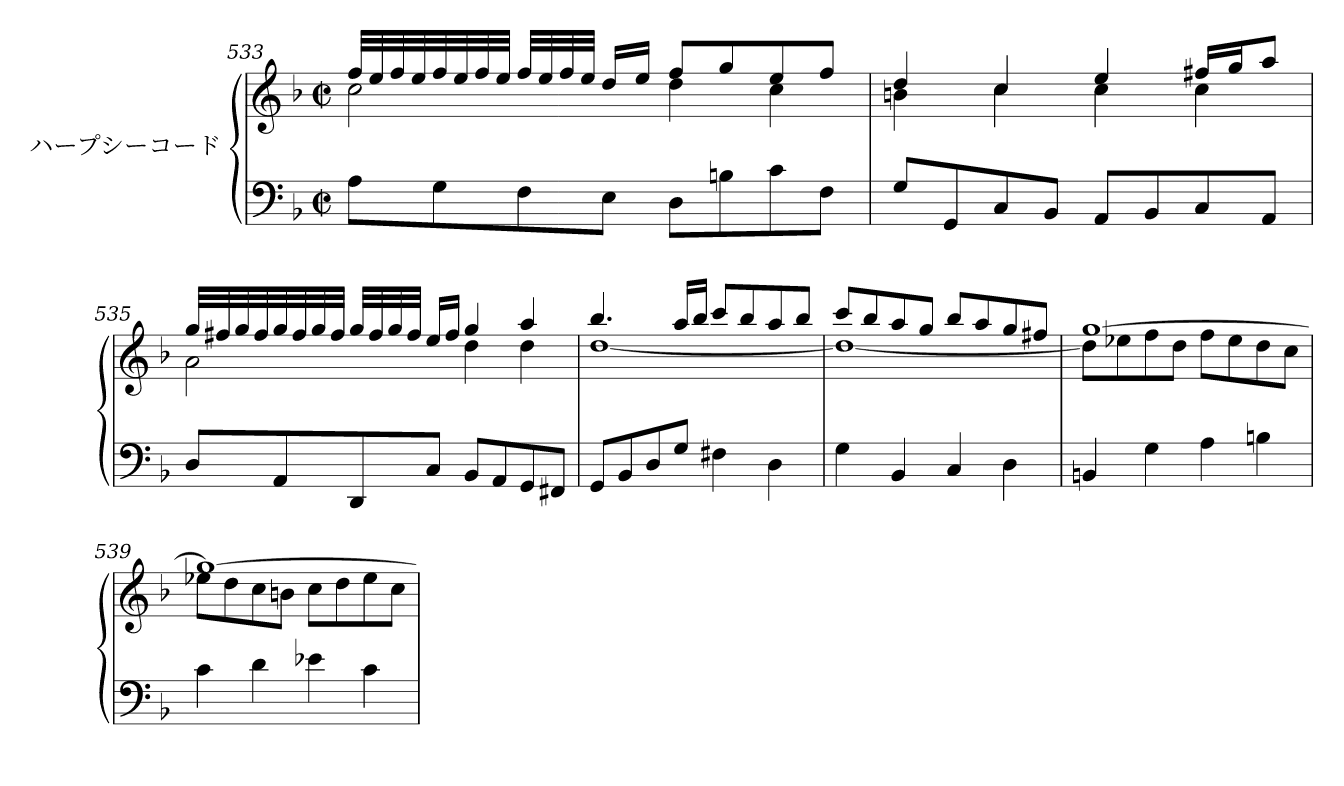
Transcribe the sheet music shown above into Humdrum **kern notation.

**kern	**kern
*part1	*part1
*staff2	*staff1
*I"ハープシーコード	*
*clefF4	*clefG2
*k[b-]	*k[b-]
*M2/2	*M2/2
*met(c|)	*met(c|)
=533	=533
*	*^
8A\L	32ff/LLL	2cc\
.	32ee/	.
.	32ff/	.
.	32ee/	.
8G\	32ff/	.
.	32ee/	.
.	32ff/	.
.	32ee/JJJ	.
8F\	32ff/LLL	.
.	32ee/	.
.	32ff/	.
.	32ee/JJJ	.
8E\J	16dd/LL	.
.	16ee/JJ	.
8D\L	8ff/L	4dd\
8Bn\	8gg/	.
8c\	8ee/	4cc\
8F\J	8ff/J	.
=534	=534	=534
8G/L	4dd/	4bn\
8GG/	.	.
8C/	4cc/	4cc\
8BB-/J	.	.
8AA/L	4ee/	4cc\
8BB-/	.	.
8C/	16ff#X/LL	4cc\
.	16gg/J	.
8AA/J	8aa/J	.
!!LO:LB:g=z	!!
=535	=535	=535
8D/L	32gg/LLL	2a\
.	32ff#X/	.
.	32gg/	.
.	32ff#/	.
8AA/	32gg/	.
.	32ff#/	.
.	32gg/	.
.	32ff#/JJJ	.
8DD/	32gg/LLL	.
.	32ff#/	.
.	32gg/	.
.	32ff#/JJJ	.
8C/J	16ee/LL	.
.	16ff#/JJ	.
8BB-/L	4gg/	4dd\
8AA/	.	.
8GG/	4aa/	4dd\
8FF#X/J	.	.
=536	=536	=536
8GG/L	4.bb-/	[1dd
8BB-/	.	.
8D/	.	.
8G/J	16aa/LL	.
.	16bb-/JJ	.
4F#X\	8ccc/L	.
.	8bb-/	.
4D\	8aa/	.
.	8bb-/J	.
=537	=537	=537
4G\	8ccc/L	1dd_
.	8bb-/	.
4BB-/	8aa/	.
.	8gg/J	.
4C/	8bb-/L	.
.	8aa/	.
4D\	8gg/	.
.	8ff#X/J	.
!!LO:PB:g=z	!!
=538	=538	=538
4BBn/	[1gg	8dd\L]
.	.	8ee-X\
4G\	.	8ff\
.	.	8dd\J
4A\	.	8ff\L
.	.	8ee-\
4Bn\	.	8dd\
.	.	8cc\J
=539	=539	=539
4c\	1gg_	8ee-X\L
.	.	8dd\
4d\	.	8cc\
.	.	8bn\J
4e-X\	.	8cc\L
.	.	8dd\
4c\	.	8ee-\
.	.	8cc\J
*	*v	*v
=	=
*-	*-
